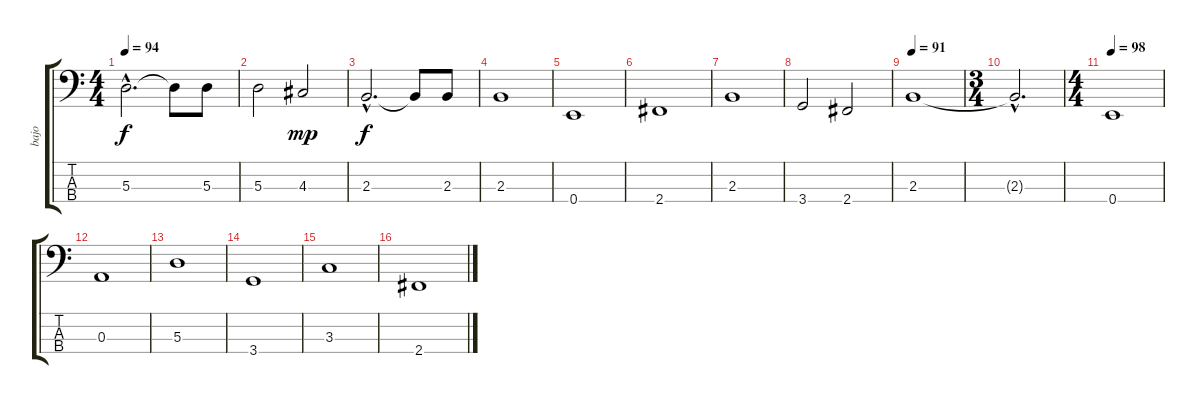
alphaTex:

\track ("bajo" "bajo") {instrument electricbassfinger}
\staff {score tabs}
\tuning (G2 D2 A1 E1) {hide}
\ts (4 4)
\tempo 94
\clef f4
\ks c
5.3{hac}.2{d dy f} 5.3{t}.8 5.3.8 |
5.3.2 4.3.2{dy mp} |
2.3{hac}.2{d dy f} 2.3{t}.8 2.3.8 |
2.3.1 |
0.4.1 |
2.4.1 |
2.3.1 |
3.4.2 2.4.2 |
\tempo 91
2.3.1 |
\ts (3 4)
2.3{hac t}.2{d} |
\ts (4 4)
\tempo 98
0.4.1 |
0.3.1 |
5.3.1 |
3.4.1 |
3.3.1 |
2.4.1
